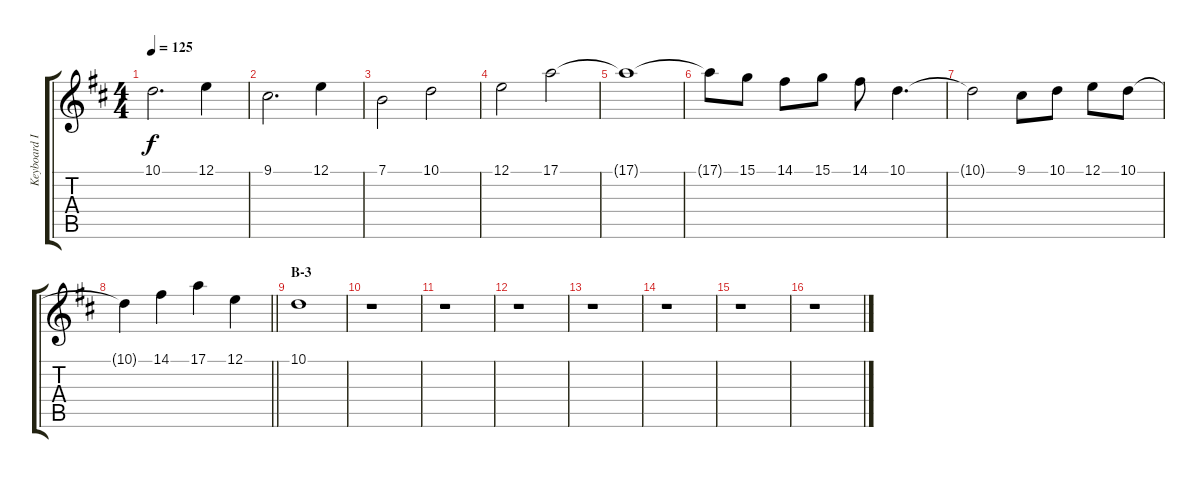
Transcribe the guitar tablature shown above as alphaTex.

\track ("Keyboard II" "Keyboard I") {instrument stringensemble1}
\staff {score tabs}
\tuning (E4 B3 G3 D3 A2 E2) {hide}
\ts (4 4)
\tempo 125
\clef g2
\ks d
10.1.2{d dy f} 12.1.4 |
9.1.2{d} 12.1.4 |
7.1.2 10.1.2 |
12.1.2 17.1.2 |
17.1{t}.1 |
17.1{t}.8 15.1.8 14.1.8 15.1.8 14.1.8 10.1.4{d} |
10.1{t}.2 9.1.8 10.1.8 12.1.8 10.1.8 |
\barLineRight lightlight
10.1{t}.4 14.1.4 17.1.4 12.1.4 |
\section ("" "B-3")
10.1.1 |
r.1 |
r.1 |
r.1 |
r.1 |
r.1 |
r.1 |
r.1
